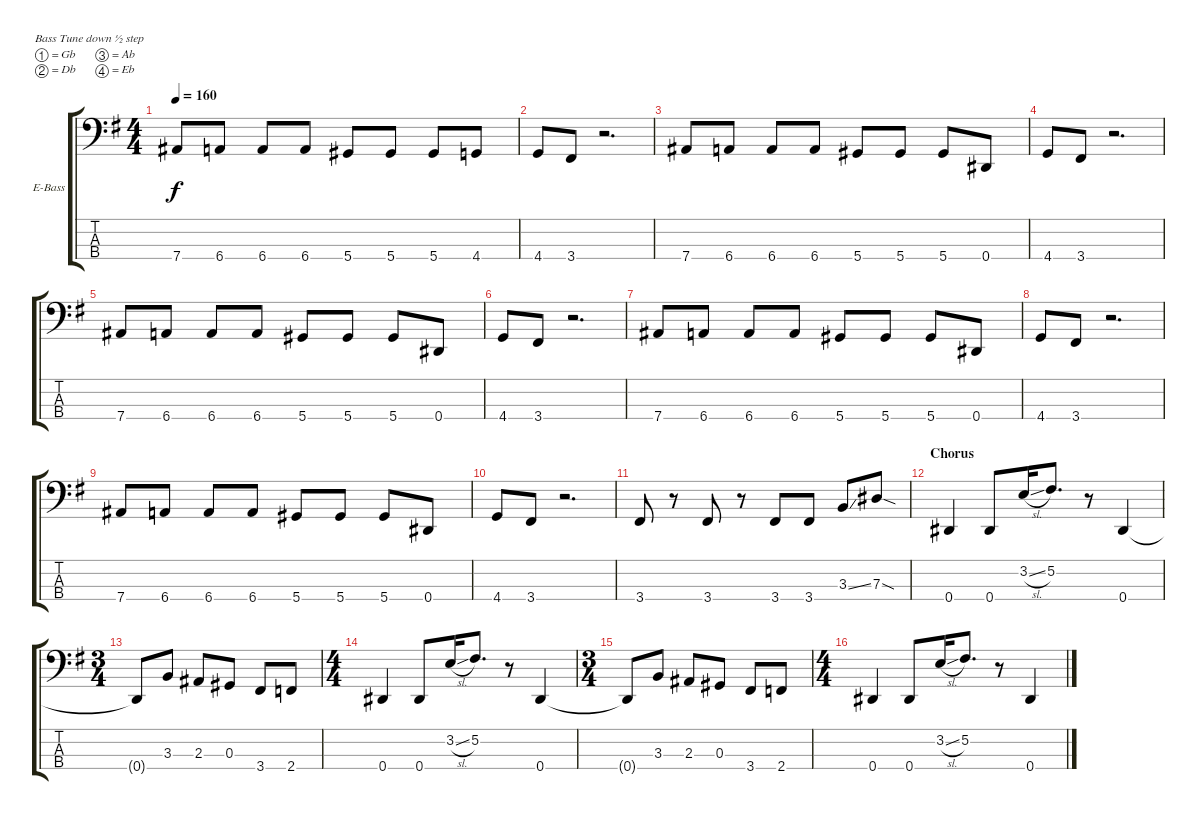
\defaultSystemsLayout 4
\bracketExtendMode groupsimilarinstruments
\firstSystemTrackNameOrientation horizontal
\otherSystemsTrackNameOrientation horizontal
\track ("Electric Bass" "E-Bass") {instrument electricbassfinger}
\staff {score tabs}
\tuning (Gb2 Db2 Ab1 Eb1)
\ts (4 4)
\tempo 160
\clef f4
\scale
1.05549
\ks g
7.4.8{dy f} 6.4.8 6.4.8 6.4.8 5.4.8 5.4.8 5.4.8 4.4.8 |
\scale
0.944515 4.4.8 3.4.8 r.2{d} |
\scale
1.05549 7.4.8 6.4.8 6.4.8 6.4.8 5.4.8 5.4.8 5.4.8 0.4.8 |
\scale
0.944515 4.4.8 3.4.8 r.2{d} |
\scale
1.05549 7.4.8 6.4.8 6.4.8 6.4.8 5.4.8 5.4.8 5.4.8 0.4.8 |
\scale
0.944515 4.4.8 3.4.8 r.2{d} |
\scale
1.05549 7.4.8 6.4.8 6.4.8 6.4.8 5.4.8 5.4.8 5.4.8 0.4.8 |
\scale
0.944515 4.4.8 3.4.8 r.2{d} |
\scale
1.05549 7.4.8 6.4.8 6.4.8 6.4.8 5.4.8 5.4.8 5.4.8 0.4.8 |
\scale
0.944515 4.4.8 3.4.8 r.2{d} |
\scale
1.05549 3.4.8 r.8 3.4.8 r.8 3.4.8 3.4.8 3.3{ss}.8 7.3{sod}.8 |
\section ("" "Chorus")
\scale
0.944515 0.4.4 0.4.8 3.2{sl}.16 5.2.8{d} r.8 0.4.4 |
\ts (3 4)
\scale
1.08575 0.4{t}.8 3.3.8 2.3.8 0.3.8 3.4.8 2.4.8 |
\ts (4 4)
\scale
0.91425 0.4.4 0.4.8 3.2{sl}.16 5.2.8{d} r.8 0.4.4 |
\ts (3 4)
\scale
1.08575 0.4{t}.8 3.3.8 2.3.8 0.3.8 3.4.8 2.4.8 |
\ts (4 4)
\scale
0.91425 0.4.4 0.4.8 3.2{sl}.16 5.2.8{d} r.8 0.4.4
